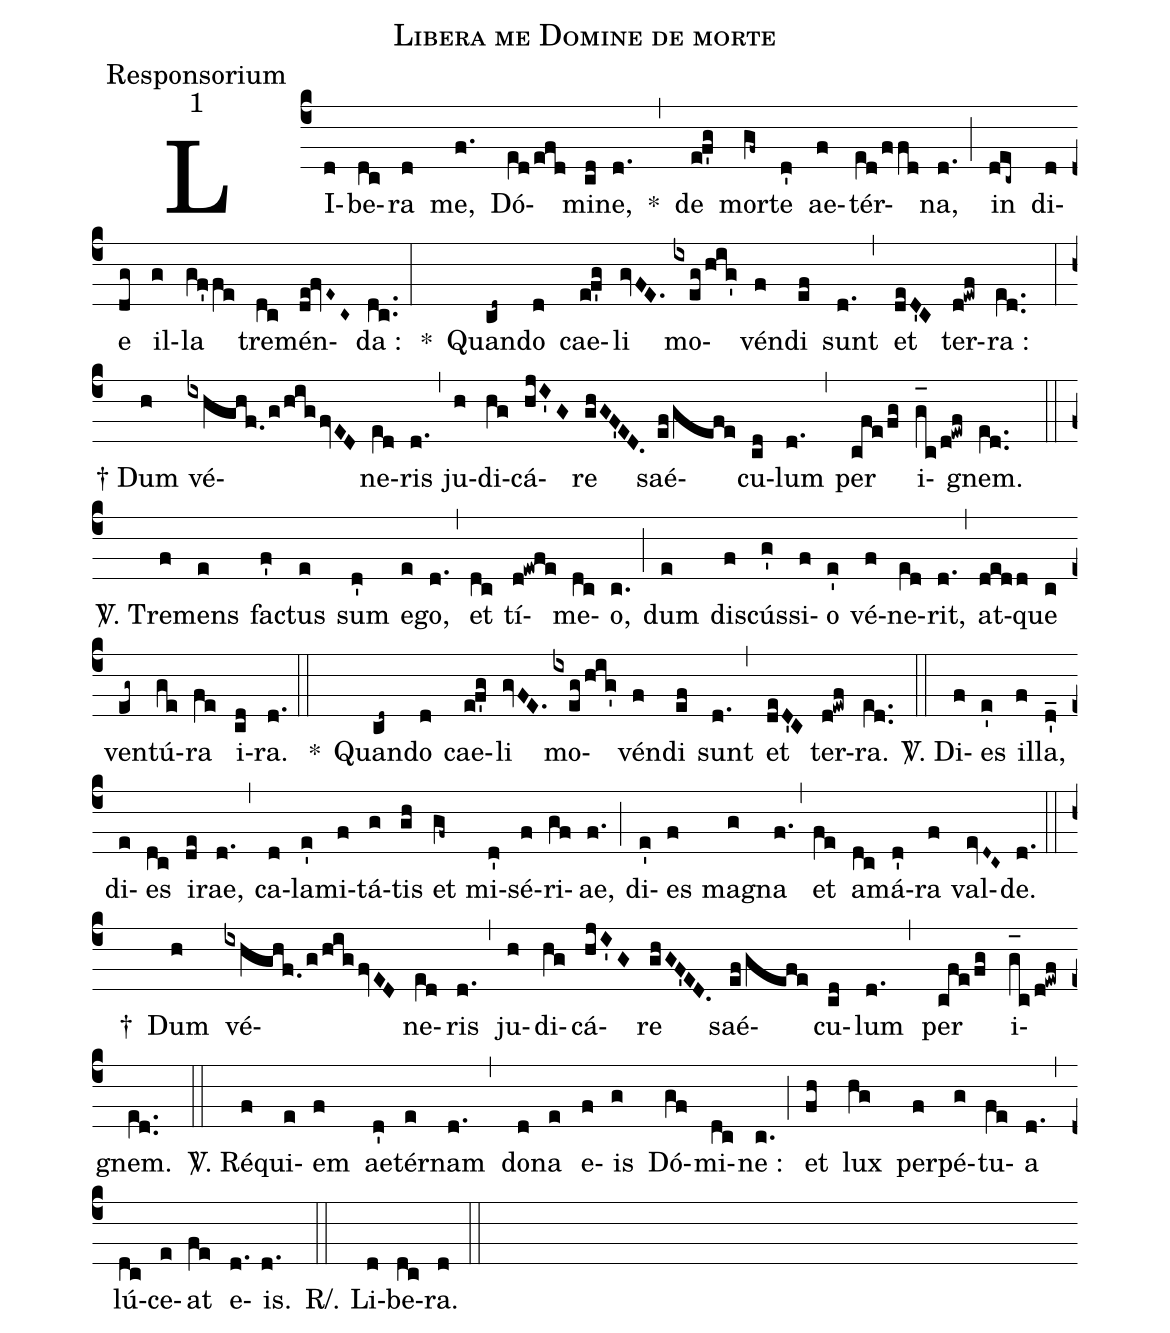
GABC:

name:Libera me Domine de morte;
office-part:Responsorium;
mode:1;
%%
(c4) LI(d)be(dc)ra(d) me,(f.) Dó(e[ll:1]d/efd)mi(cd)ne,(d.) *(,) de(ef'g) mor(gf~)te(d') ae(f)tér(e[ll:1]d/ffd)na,(d.) (;) in(dec~) di(d)e(dg) il(g)la(gf'fe) tre(dc)mén(de!fvE~C~)da :(dc..) (:)
*() Quan(cd~)do(d) cae(ef'g)li(gvFE.) mo(ixeg/hig')vén(f)di(ef) sunt(d.) (,) et(deD'C) ter(d!ewf)ra :(e[ll:1]d..) (:)
† Dum(h) vé(ixhghf.0/g/higfvED)ne(e[ll:1]d)ris(d.) (,) ju(h)di(hg)cá(hjI'G)re(ghGF'ED.) saé(ef/gefe)cu(cd)lum(d.) (,) per(cfe/fg) i(g_[oh:h]c/d!ewf)gnem.(e[ll:1]d..) (::)
<sp>V/</sp>. Tre(f)mens(e) fa(f')ctus(e) sum(d') e(e)go,(d.) (,) et(dc) tí(d!ewfe)me(dc)o,(c.) (;) dum(e) dis(f)cús(g')si(f)o(e') vé(f)ne(e[ll:1]d)rit,(d.) (,) at(dedd)que(c) ven(eg~)tú(ge)ra(fe) i(cd)ra.(d.) (::)
*() Quan(cd~)do(d) cae(ef'g)li(gvFE.) mo(ixeg/hig')vén(f)di(ef) sunt(d.) (,) et(deD'C) ter(d!ewf)ra.(e[ll:1]d..) (::)
<sp>V/</sp>. Di(f)es(e') il(f)la,(d'_) di(e)es(dc) i(de)rae,(d.) (,) ca(d)la(e')mi(f)tá(g)tis(gh) et(gf~) mi(d')sé(f)ri(gf)ae,(f.) (;) di(e')es(f) ma(g)gna(f.) (,) et(fe) a(dc)má(d')ra(f) val(evD~C~)de.(d.) (::)
†() Dum(h) vé(ixhghf.0/g/higfvED)ne(e[ll:1]d)ris(d.) (,) ju(h)di(hg)cá(hjI'G)re(ghGF'ED.) saé(ef/gefe)cu(cd)lum(d.) (,) per(cfe/fg) i(g_[oh:h]c/d!ewf)gnem.(e[ll:1]d..) (::)
<sp>V/</sp>. Ré(f)qui(e)em(f) ae(d')tér(e)nam(d.) (,) do(d)na(e) e(f)is(g) Dó(gf)mi(dc)ne :(c.) (;) et(fh) lux(hg) per(f)pé(g)tu(fe)a(d.) (,) lú(dc)ce(e)at(fe) e(d.)is.(d.) (::)
R/. Li(d)be(dc)ra.(d) (::)
